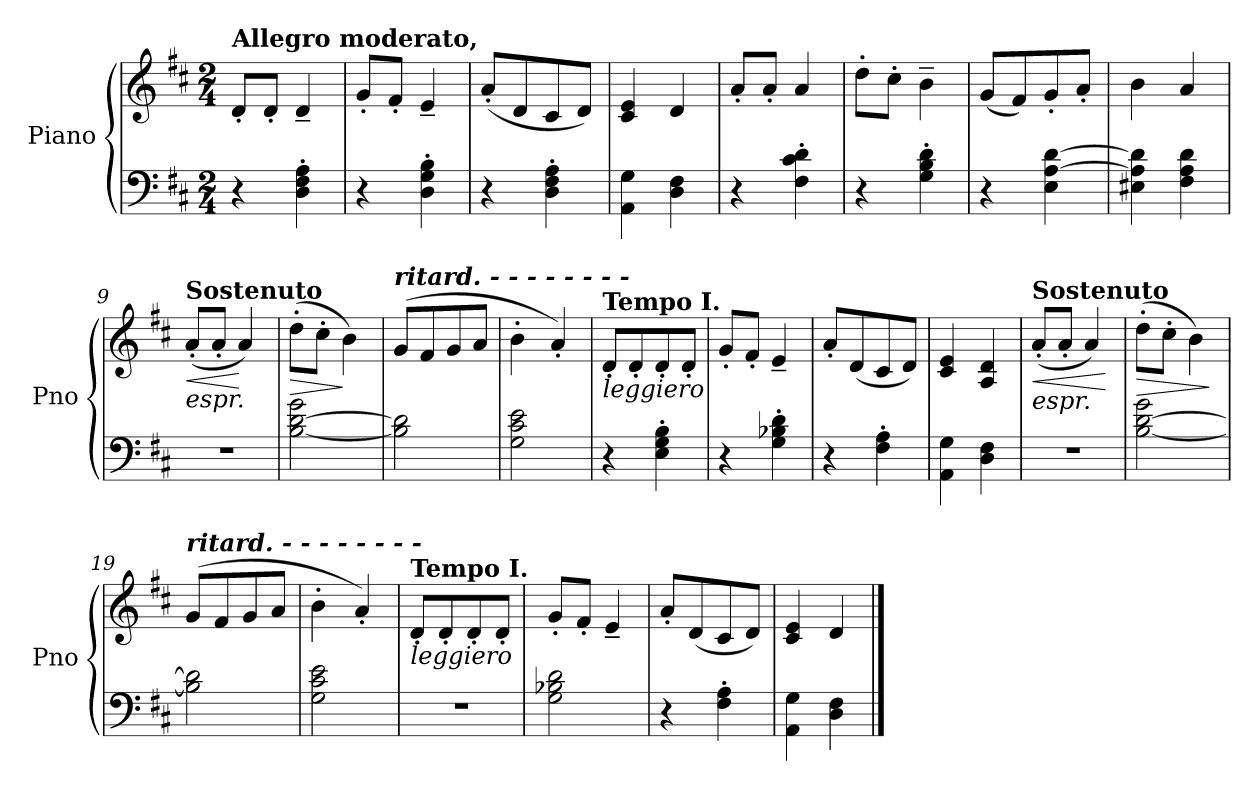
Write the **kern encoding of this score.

**kern	**kern	**dynam
*part1	*part1	*part1
*staff2	*staff1	*staff1/2
*I"Piano	*	*
*I'Pno	*	*
*clefF4	*clefG2	*
*k[f#c#]	*k[f#c#]	*
*M2/4	*M2/4	*
*MM112	*MM112	*
=1	=1	=1
!	!LO:TX:a:B:t=Allegro moderato,	!
!	!	!LO:DY:b
!	!	!LO:DY:n=1:b
4r	8d'/L	p other-dynamics
.	8d'/J	.
4D\' 4F#\' 4A\'	4d~/	.
=2	=2	=2
4r	8g'/L	.
.	8f#'/J	.
4D\' 4G\' 4B\'	4e~/	.
=3	=3	=3
4r	(<8a'/L	.
.	8d/	.
4D\' 4F#\' 4A\'	8c#/	.
.	8d/J)	.
=4	=4	=4
4AA\ 4G\	4c#/ 4e/	.
4D\ 4F#\	4d/	.
=5	=5	=5
4r	8a'/L	.
.	8a'/J	.
4F#\' 4c#\' 4d\'	4a/	.
=6	=6	=6
4r	8dd'\L	.
.	8cc#'\J	.
4G\' 4B\' 4d\'	4b~\	.
!!LO:LB:g=z
=7	=7	=7
4r	(<8g/L	.
.	8f#/)	.
4E\ [4A\ [4d\	8g'/	.
.	8a'/J	.
=8	=8	=8
4E#X\ 4A\] 4d\]	4b\	.
4F#\ 4A\ 4d\	4a/	.
=9	=9	=9
!	!LO:TX:a:B:t=Sostenuto	!
!	!LO:TX:b:i:t=espr.	!
!	!	!LO:HP:b
2r	(<8a'/L	<
.	8a'/J	.
.	4a/)	[
=10	=10	=10
!	!	!LO:HP:b
[2B\ [2d\ 2g\	(>8dd'\L	>
.	8cc#'\J	.
.	4b\)	]
=11	=11	=11
!	!LO:TX:a:Bi:t=ritard.     -     -     -     -     -     -     -     -	!
2B\] 2d\]	(>8g/L	.
.	8f#/	.
.	8g/	.
.	8a/J	.
=12	=12	=12
2G\ 2c#\ 2e\	4b'\	.
.	4a'/)	.
!!LO:LB:g=z
=13	=13	=13
!	!LO:TX:a:B:t=Tempo I.	!
!	!LO:TX:b:i:t=leggiero	!
4r	8d'/L	.
.	8d'/	.
4E\' 4G\' 4B\'	8d'/	.
.	8d'/J	.
=14	=14	=14
4r	8g'/L	.
.	8f#'/J	.
4G\' 4B-X\' 4d\'	4e~/	.
=15	=15	=15
4r	8a'/L	.
.	(<8d/	.
4F#\' 4A\'	8c#/	.
.	8d/J)	.
=16	=16	=16
4AA\ 4G\	4c#/ 4e/	.
4D\ 4F#\	4A/ 4d/	.
=17	=17	=17
!	!LO:TX:a:B:t=Sostenuto	!
!	!LO:TX:b:i:t=espr.	!
!	!	!LO:HP:b
2r	(<8a'/L	<
.	8a'/J	.
.	4a/)	.
.	.	[
=18	=18	=18
!	!	!LO:HP:b
[2B\ [2d\ 2g\	(>8dd'\L	>
.	8cc#'\J	.
.	4b\)	.
.	.	]
!!LO:LB:g=z
=19	=19	=19
!	!LO:TX:a:Bi:t=ritard.     -     -     -     -     -     -     -     -	!
2B\] 2d\]	(>8g/L	.
.	8f#/	.
.	8g/	.
.	8a/J	.
=20	=20	=20
2G\ 2c#\ 2e\	4b'\	.
.	4a'/)	.
=21	=21	=21
!	!LO:TX:b:i:t=leggiero	!
!	!LO:TX:a:B:t=Tempo I.	!
2r	8d'/L	.
.	8d'/	.
.	8d'/	.
.	8d'/J	.
=22	=22	=22
2G\ 2B-X\ 2d\	8g'/L	.
.	8f#'/J	.
.	4e~/	.
=23	=23	=23
4r	8a'/L	.
.	(<8d/	.
4F#\' 4A\'	8c#/	.
.	8d/J)	.
=24	=24	=24
4AA\ 4G\	4c#/ 4e/	.
4D\ 4F#\	4d/	.
==	==	==
*-	*-	*-
